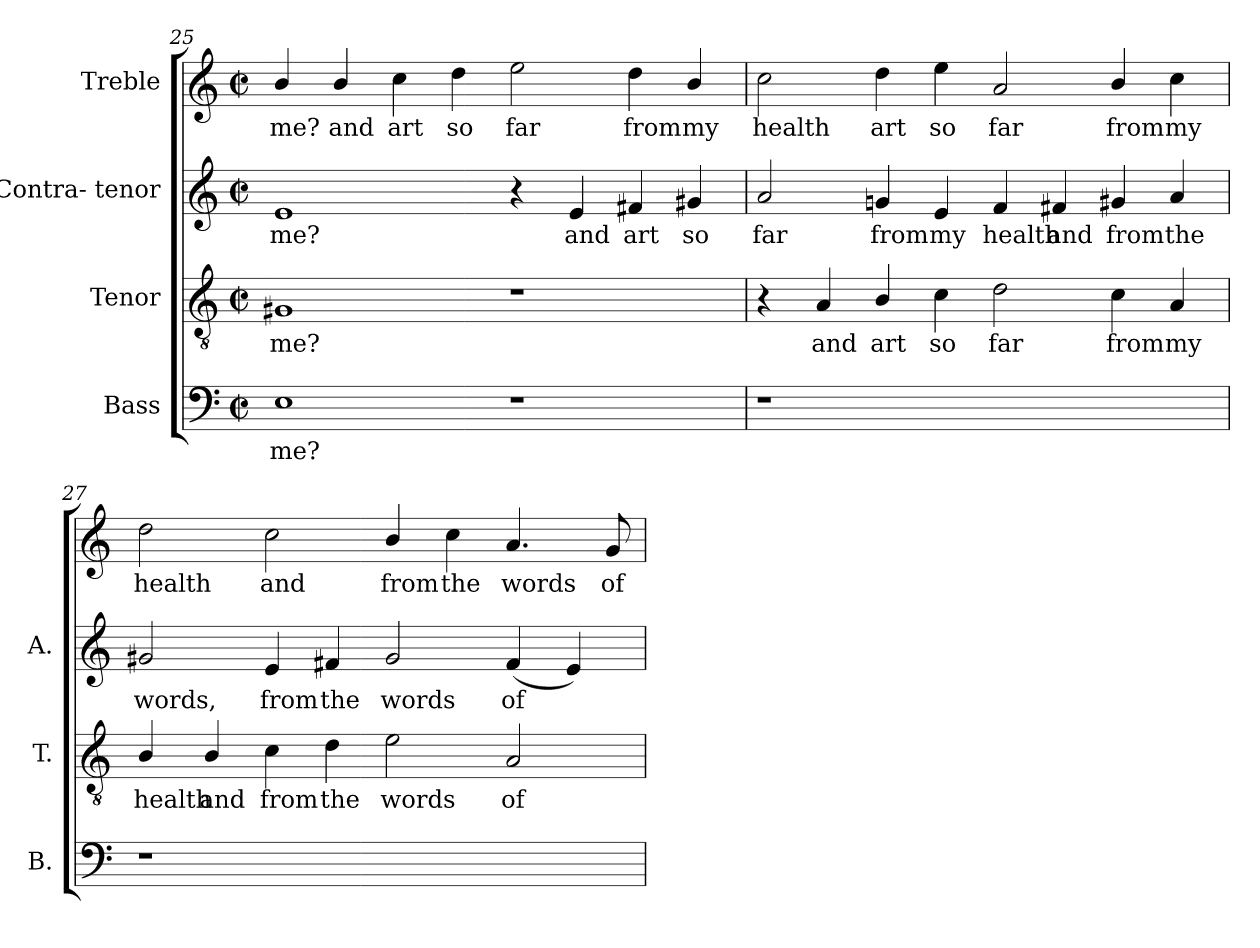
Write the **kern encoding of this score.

**kern	**text	**kern	**text	**kern	**text	**kern	**text
*part4	*part4	*part3	*part3	*part2	*part2	*part1	*part1
*staff4	*staff4	*staff3	*staff3	*staff2	*staff2	*staff1	*staff1
*I"Bass	*	*I"Tenor	*	*I"Contra- tenor	*	*I"Treble	*
*I'B.	*	*I'T.	*	*I'A.	*	*	*
*clefF4	*	*clefGv2	*	*clefG2	*	*clefG2	*
*	*	*ITrd7c12	*	*	*	*	*
*k[]	*	*k[]	*	*k[]	*	*k[]	*
*C:	*	*C:	*	*C:	*	*C:	*
*M2/2	*	*M2/2	*	*M2/2	*	*M2/2	*
*met(c|)	*	*met(c|)	*	*met(c|)	*	*met(c|)	*
=25	=25	=25	=25	=25	=25	=25	=25
!	!LO:LY:b:color=#000000	!	!	!	!	!	!
!	!	!	!LO:LY:b:color=#000000	!	!	!	!
!	!	!	!	!	!LO:LY:b:color=#000000	!	!
!	!	!	!	!	!	!	!LO:LY:b:color=#000000
1Ei	me?	1GG#Xi	me?	1ei	me?	4bi/	me?
!	!	!	!	!	!	!	!LO:LY:b:color=#000000
.	.	.	.	.	.	4bi/	and
!	!	!	!	!	!	!	!LO:LY:b:color=#000000
.	.	.	.	.	.	4cci\	art
!	!	!	!	!	!	!	!LO:LY:b:color=#000000
.	.	.	.	.	.	4ddi\	so
!	!	!	!	!	!	!	!LO:LY:b:color=#000000
1r	.	1r	.	4r	.	2eei\	far
!	!	!	!	!	!LO:LY:b:color=#000000	!	!
.	.	.	.	4ei/	and	.	.
!	!	!	!	!	!LO:LY:b:color=#000000	!	!
!	!	!	!	!	!	!	!LO:LY:b:color=#000000
.	.	.	.	4f#Xi/	art	4ddi\	from
!	!	!	!	!	!LO:LY:b:color=#000000	!	!
!	!	!	!	!	!	!	!LO:LY:b:color=#000000
.	.	.	.	4g#Xi/	so	4bi/	my
=26	=26	=26	=26	=26	=26	=26	=26
!LO:N:vis=1	!	!	!	!	!	!	!
!	!	!	!	!	!LO:LY:b:color=#000000	!	!
!	!	!	!	!	!	!	!LO:LY:b:color=#000000
1r	.	4r	.	2ai/	far	2cci\	health
!	!	!	!LO:LY:b:color=#000000	!	!	!	!
.	.	4AAi/	and	.	.	.	.
!	!	!	!LO:LY:b:color=#000000	!	!	!	!
!	!	!	!	!	!LO:LY:b:color=#000000	!	!
!	!	!	!	!	!	!	!LO:LY:b:color=#000000
.	.	4BBi/	art	4gni/	from	4ddi\	art
!	!	!	!LO:LY:b:color=#000000	!	!	!	!
!	!	!	!	!	!LO:LY:b:color=#000000	!	!
!	!	!	!	!	!	!	!LO:LY:b:color=#000000
.	.	4Ci\	so	4ei/	my	4eei\	so
!	!	!	!LO:LY:b:color=#000000	!	!	!	!
!	!	!	!	!	!LO:LY:b:color=#000000	!	!
!	!	!	!	!	!	!	!LO:LY:b:color=#000000
1ryy	.	2Di\	far	4fi/	health	2ai/	far
!	!	!	!	!	!LO:LY:b:color=#000000	!	!
.	.	.	.	4f#Xi/	and	.	.
!	!	!	!LO:LY:b:color=#000000	!	!	!	!
!	!	!	!	!	!LO:LY:b:color=#000000	!	!
!	!	!	!	!	!	!	!LO:LY:b:color=#000000
.	.	4Ci\	from	4g#Xi/	from	4bi/	from
!	!	!	!LO:LY:b:color=#000000	!	!	!	!
!	!	!	!	!	!LO:LY:b:color=#000000	!	!
!	!	!	!	!	!	!	!LO:LY:b:color=#000000
.	.	4AAi/	my	4ai/	the	4cci\	my
!!LO:LB:g=z
=27	=27	=27	=27	=27	=27	=27	=27
!LO:N:vis=1	!	!	!	!	!	!	!
!	!	!	!LO:LY:b:color=#000000	!	!	!	!
!	!	!	!	!	!LO:LY:b:color=#000000	!	!
!	!	!	!	!	!	!	!LO:LY:b:color=#000000
1r	.	4BBi/	health	2g#Xi/	words,	2ddi\	health
!	!	!	!LO:LY:b:color=#000000	!	!	!	!
.	.	4BBi/	and	.	.	.	.
!	!	!	!LO:LY:b:color=#000000	!	!	!	!
!	!	!	!	!	!LO:LY:b:color=#000000	!	!
!	!	!	!	!	!	!	!LO:LY:b:color=#000000
.	.	4Ci\	from	4ei/	from	2cci\	and
!	!	!	!LO:LY:b:color=#000000	!	!	!	!
!	!	!	!	!	!LO:LY:b:color=#000000	!	!
.	.	4Di\	the	4f#Xi/	the	.	.
!	!	!	!LO:LY:b:color=#000000	!	!	!	!
!	!	!	!	!	!LO:LY:b:color=#000000	!	!
!	!	!	!	!	!	!	!LO:LY:b:color=#000000
1ryy	.	2Ei\	words	2g#i/	words	4bi/	from
!	!	!	!	!	!	!	!LO:LY:b:color=#000000
.	.	.	.	.	.	4cci\	the
!	!	!	!LO:LY:b:color=#000000	!	!	!	!
!	!	!	!	!	!LO:LY:b:color=#000000	!	!
!	!	!	!	!	!	!	!LO:LY:b:color=#000000
.	.	2AAi/	of	(4f#i/	of	4.ai/	words
.	.	.	.	4ei/)	.	.	.
!	!	!	!	!	!	!	!LO:LY:b:color=#000000
.	.	.	.	.	.	8gi/	of
=	=	=	=	=	=	=	=
*-	*-	*-	*-	*-	*-	*-	*-
